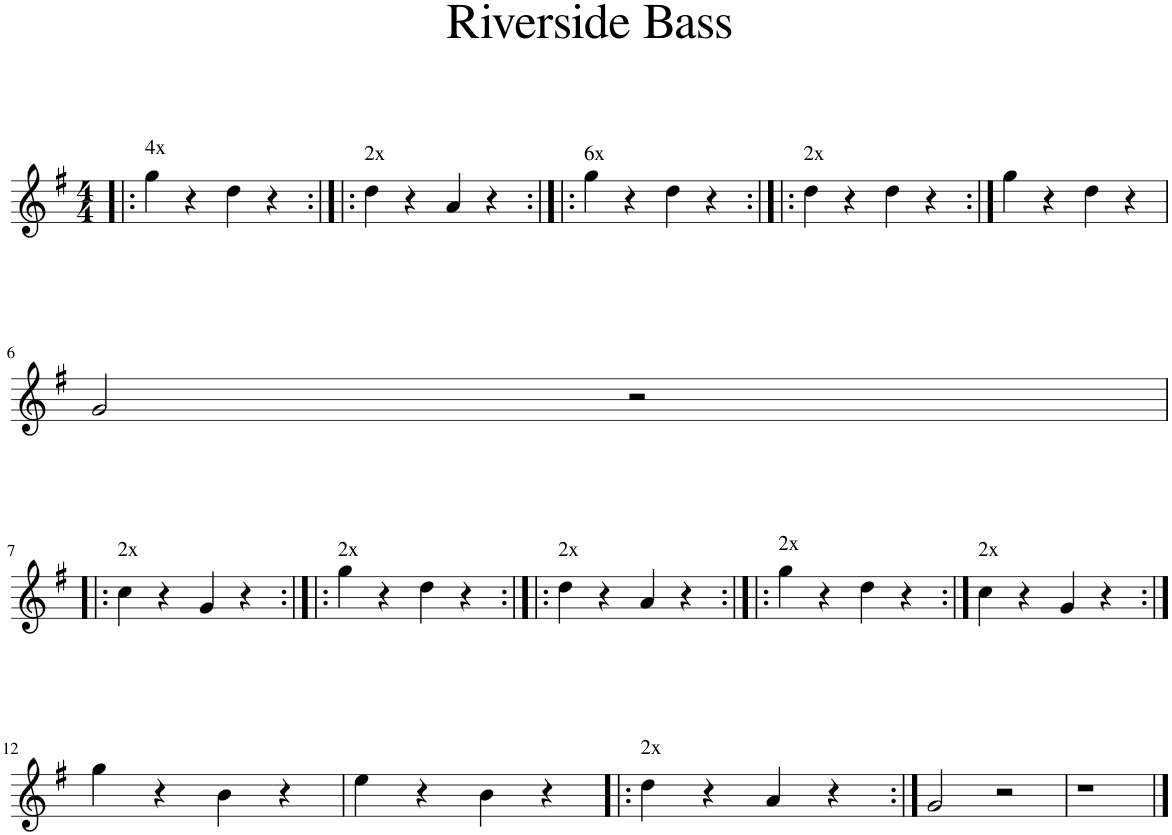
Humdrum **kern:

**kern
*part1
*staff1
*I"Bb Trumpet
*I'Bb Tpt.
*clefG2
*Trd1c2
*k[f#]
*M4/4
=1!|:
!LO:TX:a:t=4x
4gg\
4r
4dd\
4r
=2:|!|:
!LO:TX:a:t=2x
4dd\
4r
4a/
4r
=3:|!|:
!LO:TX:a:t=6x
4gg\
4r
4dd\
4r
=4:|!|:
!LO:TX:a:t=2x
4dd\
4r
4dd\
4r
=5:|!
4gg\
4r
4dd\
4r
!!LO:LB:g=z
=6
2g/
2r
!!LO:LB:g=z
=7!|:
!LO:TX:a:t=2x
4cc\
4r
4g/
4r
=8:|!|:
!LO:TX:a:t=2x
4gg\
4r
4dd\
4r
=9:|!|:
!LO:TX:a:t=2x
4dd\
4r
4a/
4r
=10:|!|:
!LO:TX:a:t=2x
4gg\
4r
4dd\
4r
=11:|!
!LO:TX:a:t=2x
4cc\
4r
4g/
4r
!!LO:LB:g=z
=12:|!
4gg\
4r
4b\
4r
=13
4ee\
4r
4b\
4r
=14!|:
!LO:TX:a:t=2x
4dd\
4r
4a/
4r
=15:|!
2g/
2r
=16
1r
==
*-
